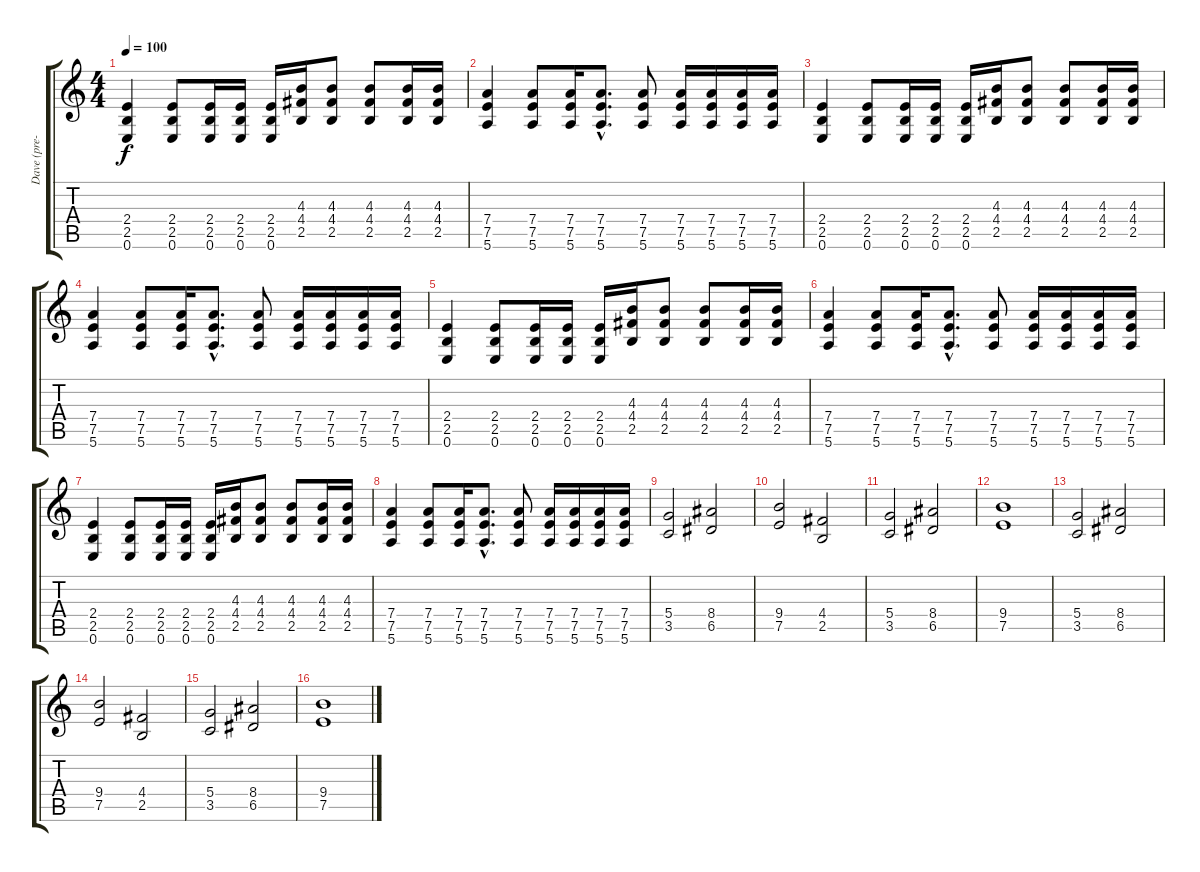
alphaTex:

\track ("Dave (pre-chorus and chorus)" "Dave (pre-") {instrument overdrivenguitar}
\staff {score tabs}
\tuning (E4 B3 G3 D3 A2 E2) {hide}
\ts (4 4)
\tempo 100
\clef g2
\ks c
(2.4 2.5 0.6).4{dy f} (2.4 2.5 0.6).8 (2.4 2.5 0.6).16 (2.4 2.5 0.6).16 (2.4 2.5 0.6).16 (4.3 4.4 2.5).16 (4.3 4.4 2.5).8 (4.3 4.4 2.5).8 (4.3 4.4 2.5).16 (4.3 4.4 2.5).16 |
(7.4 7.5 5.6).4 (7.4 7.5 5.6).8 (7.4 7.5 5.6).16 (7.4{hac} 7.5{hac} 5.6{hac}).8{d} (7.4 7.5 5.6).8 (7.4 7.5 5.6).16 (7.4 7.5 5.6).16 (7.4 7.5 5.6).16 (7.4 7.5 5.6).16 |
(2.4 2.5 0.6).4 (2.4 2.5 0.6).8 (2.4 2.5 0.6).16 (2.4 2.5 0.6).16 (2.4 2.5 0.6).16 (4.3 4.4 2.5).16 (4.3 4.4 2.5).8 (4.3 4.4 2.5).8 (4.3 4.4 2.5).16 (4.3 4.4 2.5).16 |
(7.4 7.5 5.6).4 (7.4 7.5 5.6).8 (7.4 7.5 5.6).16 (7.4{hac} 7.5{hac} 5.6{hac}).8{d} (7.4 7.5 5.6).8 (7.4 7.5 5.6).16 (7.4 7.5 5.6).16 (7.4 7.5 5.6).16 (7.4 7.5 5.6).16 |
(2.4 2.5 0.6).4 (2.4 2.5 0.6).8 (2.4 2.5 0.6).16 (2.4 2.5 0.6).16 (2.4 2.5 0.6).16 (4.3 4.4 2.5).16 (4.3 4.4 2.5).8 (4.3 4.4 2.5).8 (4.3 4.4 2.5).16 (4.3 4.4 2.5).16 |
(7.4 7.5 5.6).4 (7.4 7.5 5.6).8 (7.4 7.5 5.6).16 (7.4{hac} 7.5{hac} 5.6{hac}).8{d} (7.4 7.5 5.6).8 (7.4 7.5 5.6).16 (7.4 7.5 5.6).16 (7.4 7.5 5.6).16 (7.4 7.5 5.6).16 |
(2.4 2.5 0.6).4 (2.4 2.5 0.6).8 (2.4 2.5 0.6).16 (2.4 2.5 0.6).16 (2.4 2.5 0.6).16 (4.3 4.4 2.5).16 (4.3 4.4 2.5).8 (4.3 4.4 2.5).8 (4.3 4.4 2.5).16 (4.3 4.4 2.5).16 |
(7.4 7.5 5.6).4 (7.4 7.5 5.6).8 (7.4 7.5 5.6).16 (7.4{hac} 7.5{hac} 5.6{hac}).8{d} (7.4 7.5 5.6).8 (7.4 7.5 5.6).16 (7.4 7.5 5.6).16 (7.4 7.5 5.6).16 (7.4 7.5 5.6).16 |
(5.4 3.5).2 (8.4 6.5).2 |
(9.4 7.5).2 (4.4 2.5).2 |
(5.4 3.5).2 (8.4 6.5).2 |
(9.4 7.5).1 |
(5.4 3.5).2 (8.4 6.5).2 |
(9.4 7.5).2 (4.4 2.5).2 |
(5.4 3.5).2 (8.4 6.5).2 |
(9.4 7.5).1
